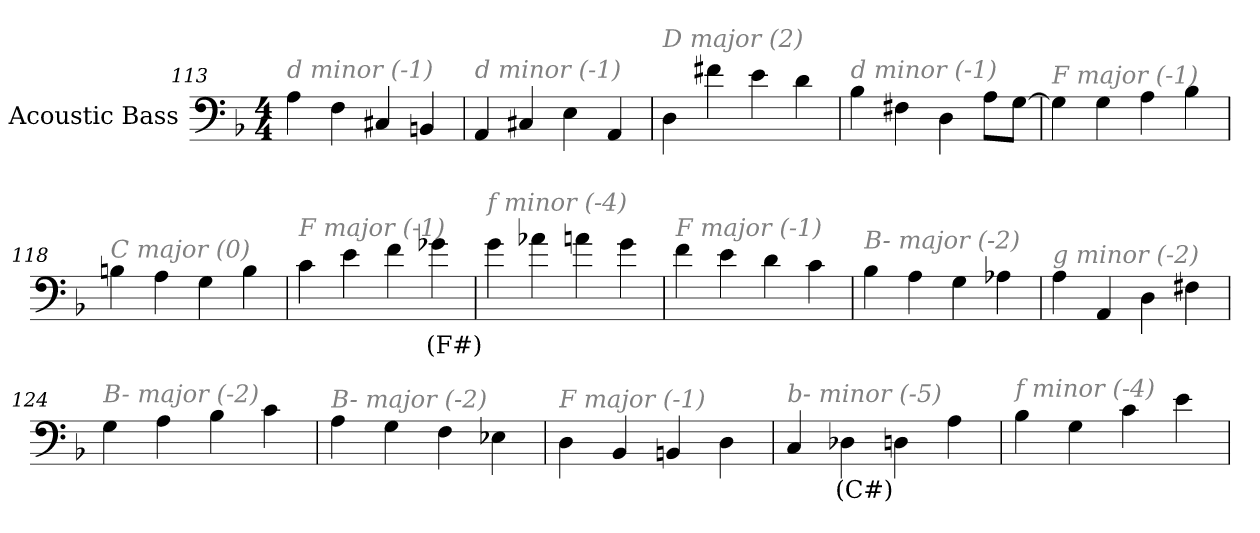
**kern	**text
*part1	*part1
*staff1	*staff1
*I"Acoustic Bass	*
*clefF4	*
*ITrd7c12	*
*k[b-]	*
*F:	*
*M4/4	*
=113	=113
!LO:TX:i:color=#808080:t=d minor (-1)	!
4AA	.
4FF	.
4CC#X	.
4BBBn	.
=114	=114
!LO:TX:i:color=#808080:t=d minor (-1)	!
4AAA	.
4CC#X	.
4EE	.
4AAA	.
=115	=115
!LO:TX:i:color=#808080:t=D major (2)	!
4DD	.
4F#X	.
4E	.
4D	.
=116	=116
!LO:TX:i:color=#808080:t=d minor (-1)	!
4BB-	.
4FF#X	.
4DD	.
8AAL	.
[8GGJ	.
=117	=117
!LO:TX:i:color=#808080:t=F major (-1)	!
4GG]	.
4GG	.
4AA	.
4BB-	.
=118	=118
!LO:TX:i:color=#808080:t=C major (0)	!
4BBn	.
4AA	.
4GG	.
4BB	.
=119	=119
!LO:TX:i:color=#808080:t=F major (-1)	!
4C	.
4E	.
4F	.
4G-Xi	(F#)
=120	=120
!LO:TX:i:color=#808080:t=f minor (-4)	!
4G	.
4A-X	.
4An	.
4G	.
=121	=121
!LO:TX:i:color=#808080:t=F major (-1)	!
4F	.
4E	.
4D	.
4C	.
=122	=122
!LO:TX:i:color=#808080:t=B- major (-2)	!
4BB-	.
4AA	.
4GG	.
4AA-X	.
=123	=123
!LO:TX:i:color=#808080:t=g minor (-2)	!
4AA	.
4AAA	.
4DD	.
4FF#X	.
=124	=124
!LO:TX:i:color=#808080:t=B- major (-2)	!
4GG	.
4AA	.
4BB-	.
4C	.
=125	=125
!LO:TX:i:color=#808080:t=B- major (-2)	!
4AA	.
4GG	.
4FF	.
4EE-X	.
=126	=126
!LO:TX:i:color=#808080:t=F major (-1)	!
4DD	.
4BBB-	.
4BBBn	.
4DD	.
=127	=127
!LO:TX:i:color=#808080:t=b- minor (-5)	!
4CC	.
4DD-Xi	(C#)
4DD	.
4AA	.
=128	=128
!LO:TX:i:color=#808080:t=f minor (-4)	!
4BB-	.
4GG	.
4C	.
4E	.
=	=
*-	*-
